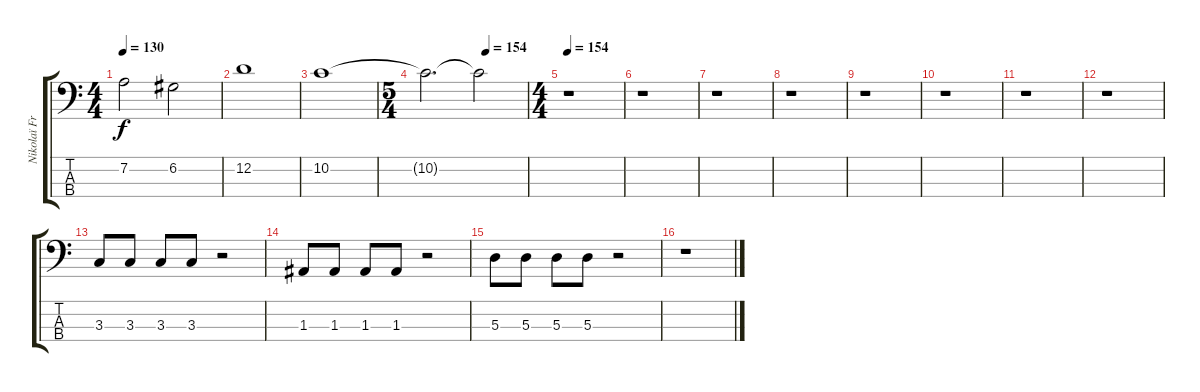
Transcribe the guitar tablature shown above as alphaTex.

\track ("Nikolaï Fraiture" "Nikolaï Fr") {instrument electricbasspick}
\staff {score tabs}
\tuning (G2 D2 A1 E1) {hide}
\ts (4 4)
\tempo 130
\clef f4
\ks c
7.2.2{dy f instrument electricbasspick} 6.2.2 |
12.2.1 |
10.2.1 |
\ts (5 4)
\tempo (154 0.6)
10.2{t}.2{d} 10.2{t}.2 |
\ts (4 4)
\tempo 154
r.1 |
r.1 |
r.1 |
r.1 |
r.1 |
r.1 |
r.1 |
r.1 |
3.3.8 3.3.8 3.3.8 3.3.8 r.2 |
1.3.8 1.3.8 1.3.8 1.3.8 r.2 |
5.3.8 5.3.8 5.3.8 5.3.8 r.2 |
r.1
